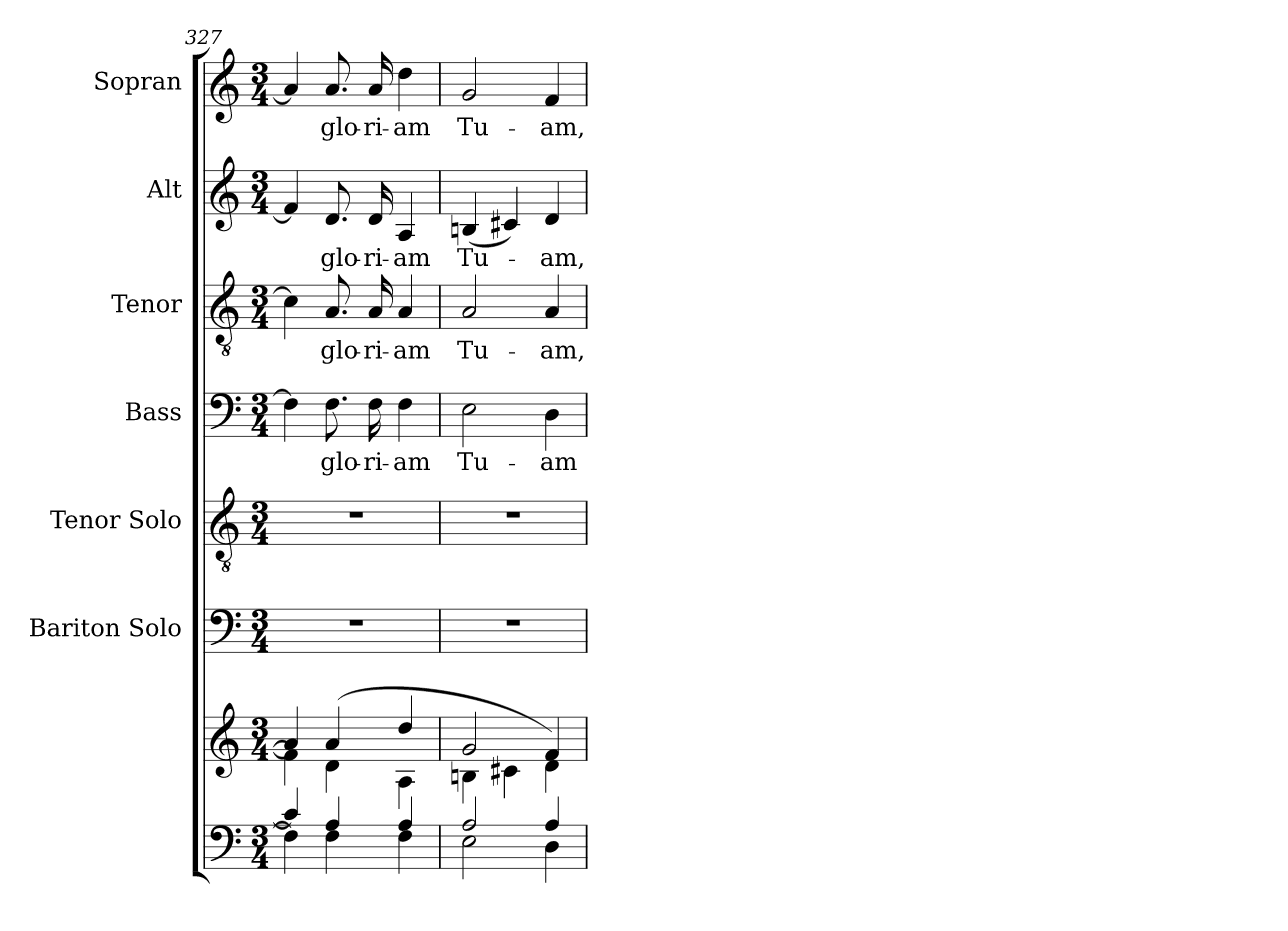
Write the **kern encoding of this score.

**kern	**kern	**kern	**kern	**kern	**text	**kern	**text	**kern	**text	**kern	**text
*part7	*part7	*part6	*part5	*part4	*part4	*part3	*part3	*part2	*part2	*part1	*part1
*staff8	*staff7	*staff6	*staff5	*staff4	*staff4	*staff3	*staff3	*staff2	*staff2	*staff1	*staff1
*	*	*I"Bariton Solo	*I"Tenor Solo	*I"Bass	*	*I"Tenor	*	*I"Alt	*	*I"Sopran	*
*	*	*	*	*I'B.	*	*I'T.	*	*I'A.	*	*I'S.	*
*clefF4	*clefG2	*clefF4	*clefGv2	*clefF4	*	*clefGv2	*	*clefG2	*	*clefG2	*
*k[]	*k[]	*k[]	*k[]	*k[]	*	*k[]	*	*k[]	*	*k[]	*
*C:	*C:	*C:	*C:	*C:	*	*C:	*	*C:	*	*C:	*
*M3/4	*M3/4	*M3/4	*M3/4	*M3/4	*	*M3/4	*	*M3/4	*	*M3/4	*
=327	=327	=327	=327	=327	=327	=327	=327	=327	=327	=327	=327
*^	*^	*	*	*	*	*	*	*	*	*	*
4c/]	4F\]	4a/]	4f\]	2.r	2.r	4F\]	.	4c\]	.	4f/]	.	4a/]	.
!	!	!	!	!	!	!	!LO:LY:b	!	!LO:LY:b	!	!LO:LY:b	!	!LO:LY:b
4A/	4F\	(4a/	4d\	.	.	8.F\	glo-	8.A/	glo-	8.d/	glo-	8.a/	glo-
!	!	!	!	!	!	!	!LO:LY:b	!	!LO:LY:b	!	!LO:LY:b	!	!LO:LY:b
.	.	.	.	.	.	16F\	-ri-	16A/	-ri-	16d/	-ri-	16a/	-ri-
!	!	!	!	!	!	!	!LO:LY:b	!	!LO:LY:b	!	!LO:LY:b	!	!LO:LY:b
4A/	4F\	4dd/	4A\	.	.	4F\	-am	4A/	-am	4A/	-am	4dd\	-am
=328	=328	=328	=328	=328	=328	=328	=328	=328	=328	=328	=328	=328	=328
!	!	!	!	!	!	!	!LO:LY:b	!	!LO:LY:b	!	!LO:LY:b	!	!LO:LY:b
2A/	2E\	2g/	4Bn\	2.r	2.r	2E\	Tu-	2A/	Tu-	(<4Bn/	Tu-	2g/	Tu-
.	.	.	4c#X\	.	.	.	.	.	.	4c#X/)	.	.	.
!	!	!	!	!	!	!	!LO:LY:b	!	!LO:LY:b	!	!LO:LY:b	!	!LO:LY:b
4A/	4D\	4f/)	4d\	.	.	4D\	-am	4A/	-am,	4d/	-am,	4f/	-am,
*v	*v	*	*	*	*	*	*	*	*	*	*	*	*
*	*v	*v	*	*	*	*	*	*	*	*	*	*
=	=	=	=	=	=	=	=	=	=	=	=
*-	*-	*-	*-	*-	*-	*-	*-	*-	*-	*-	*-
